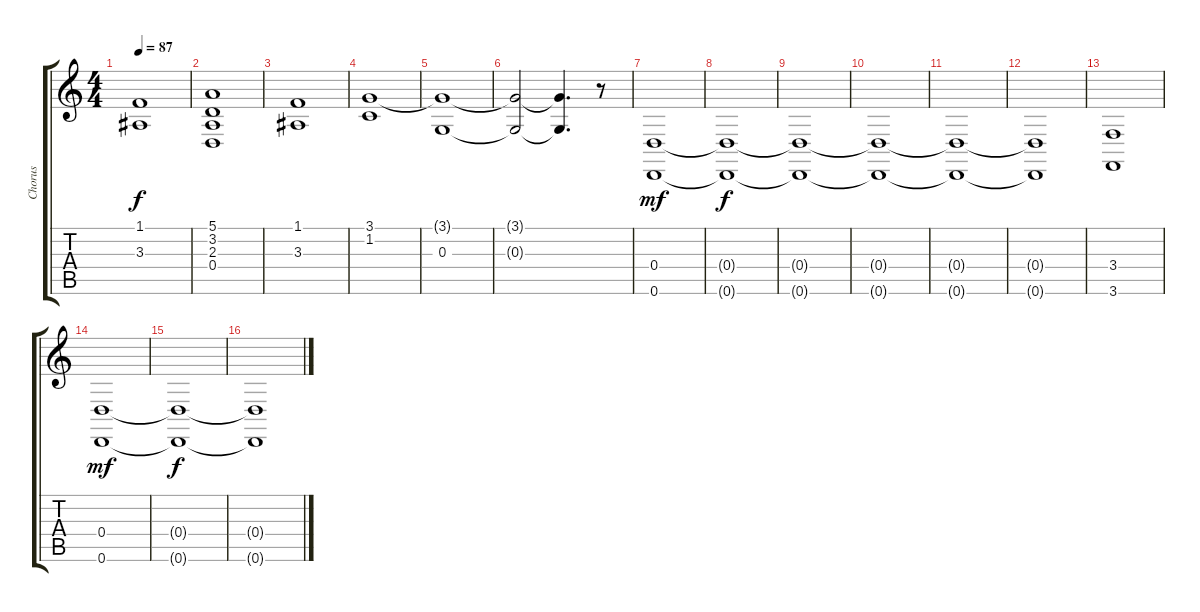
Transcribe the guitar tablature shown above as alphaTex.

\track ("Chorus" "Chorus") {instrument choiraahs}
\staff {score tabs}
\tuning (E4 B3 G3 D3 A2 D2) {hide}
\ts (4 4)
\tempo 87
\clef g2
\ks c
(1.1 3.3).1{dy f} |
(5.1 3.2 2.3 0.4).1 |
(1.1 3.3).1 |
(3.1 1.2).1 |
(3.1{t} 0.3).1 |
(3.1{t} 0.3{t}).2{volume 0} (3.1{t} 0.3{t}).4{d} r.8 |
(0.4 0.6).1{dy mf volume 12} |
(0.4{t} 0.6{t}).1{dy f} |
(0.4{t} 0.6{t}).1 |
(0.4{t} 0.6{t}).1 |
(0.4{t} 0.6{t}).1 |
(0.4{t} 0.6{t}).1 |
(3.4 3.6).1 |
(0.4 0.6).1{dy mf} |
(0.4{t} 0.6{t}).1{dy f} |
(0.4{t} 0.6{t}).1
